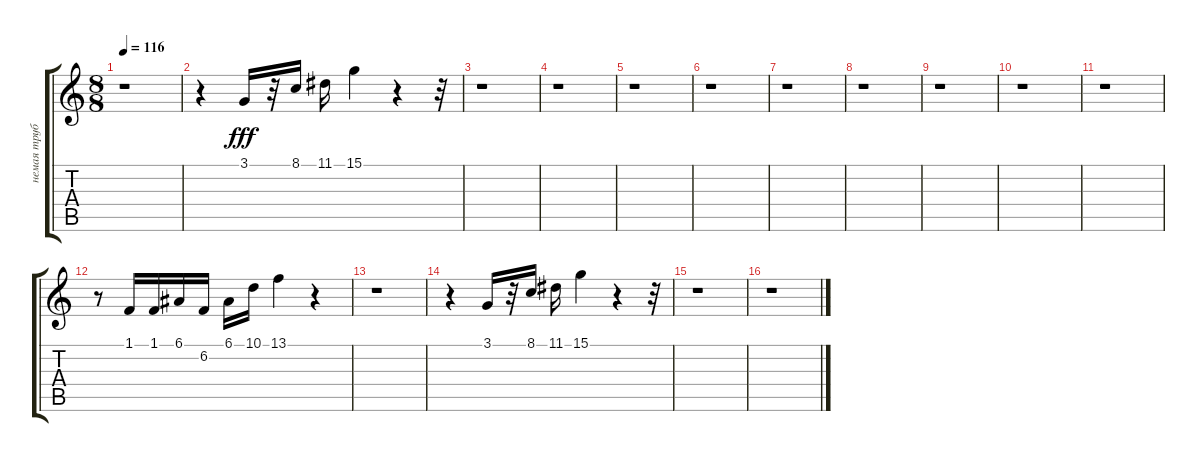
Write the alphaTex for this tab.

\track ("немая труба" "немая труб") {instrument mutedtrumpet}
\staff {score tabs}
\tuning (E4 B3 G3 D3 A2 E2) {hide}
\ts (8 8)
\tempo 116
\clef g2
\ks c
r.1{dy fff} |
r.4 3.1.16 r.32 8.1.16 11.1.16 15.1.4 r.4 r.32 |
r.1 |
r.1 |
r.1 |
r.1 |
r.1 |
r.1 |
r.1 |
r.1 |
r.1 |
r.8 1.1.16 1.1.16 6.1.16 6.2.16 6.1.16 10.1.16 13.1.4 r.4 |
r.1 |
r.4 3.1.16 r.32 8.1.16 11.1.16 15.1.4 r.4 r.32 |
r.1 |
r.1
